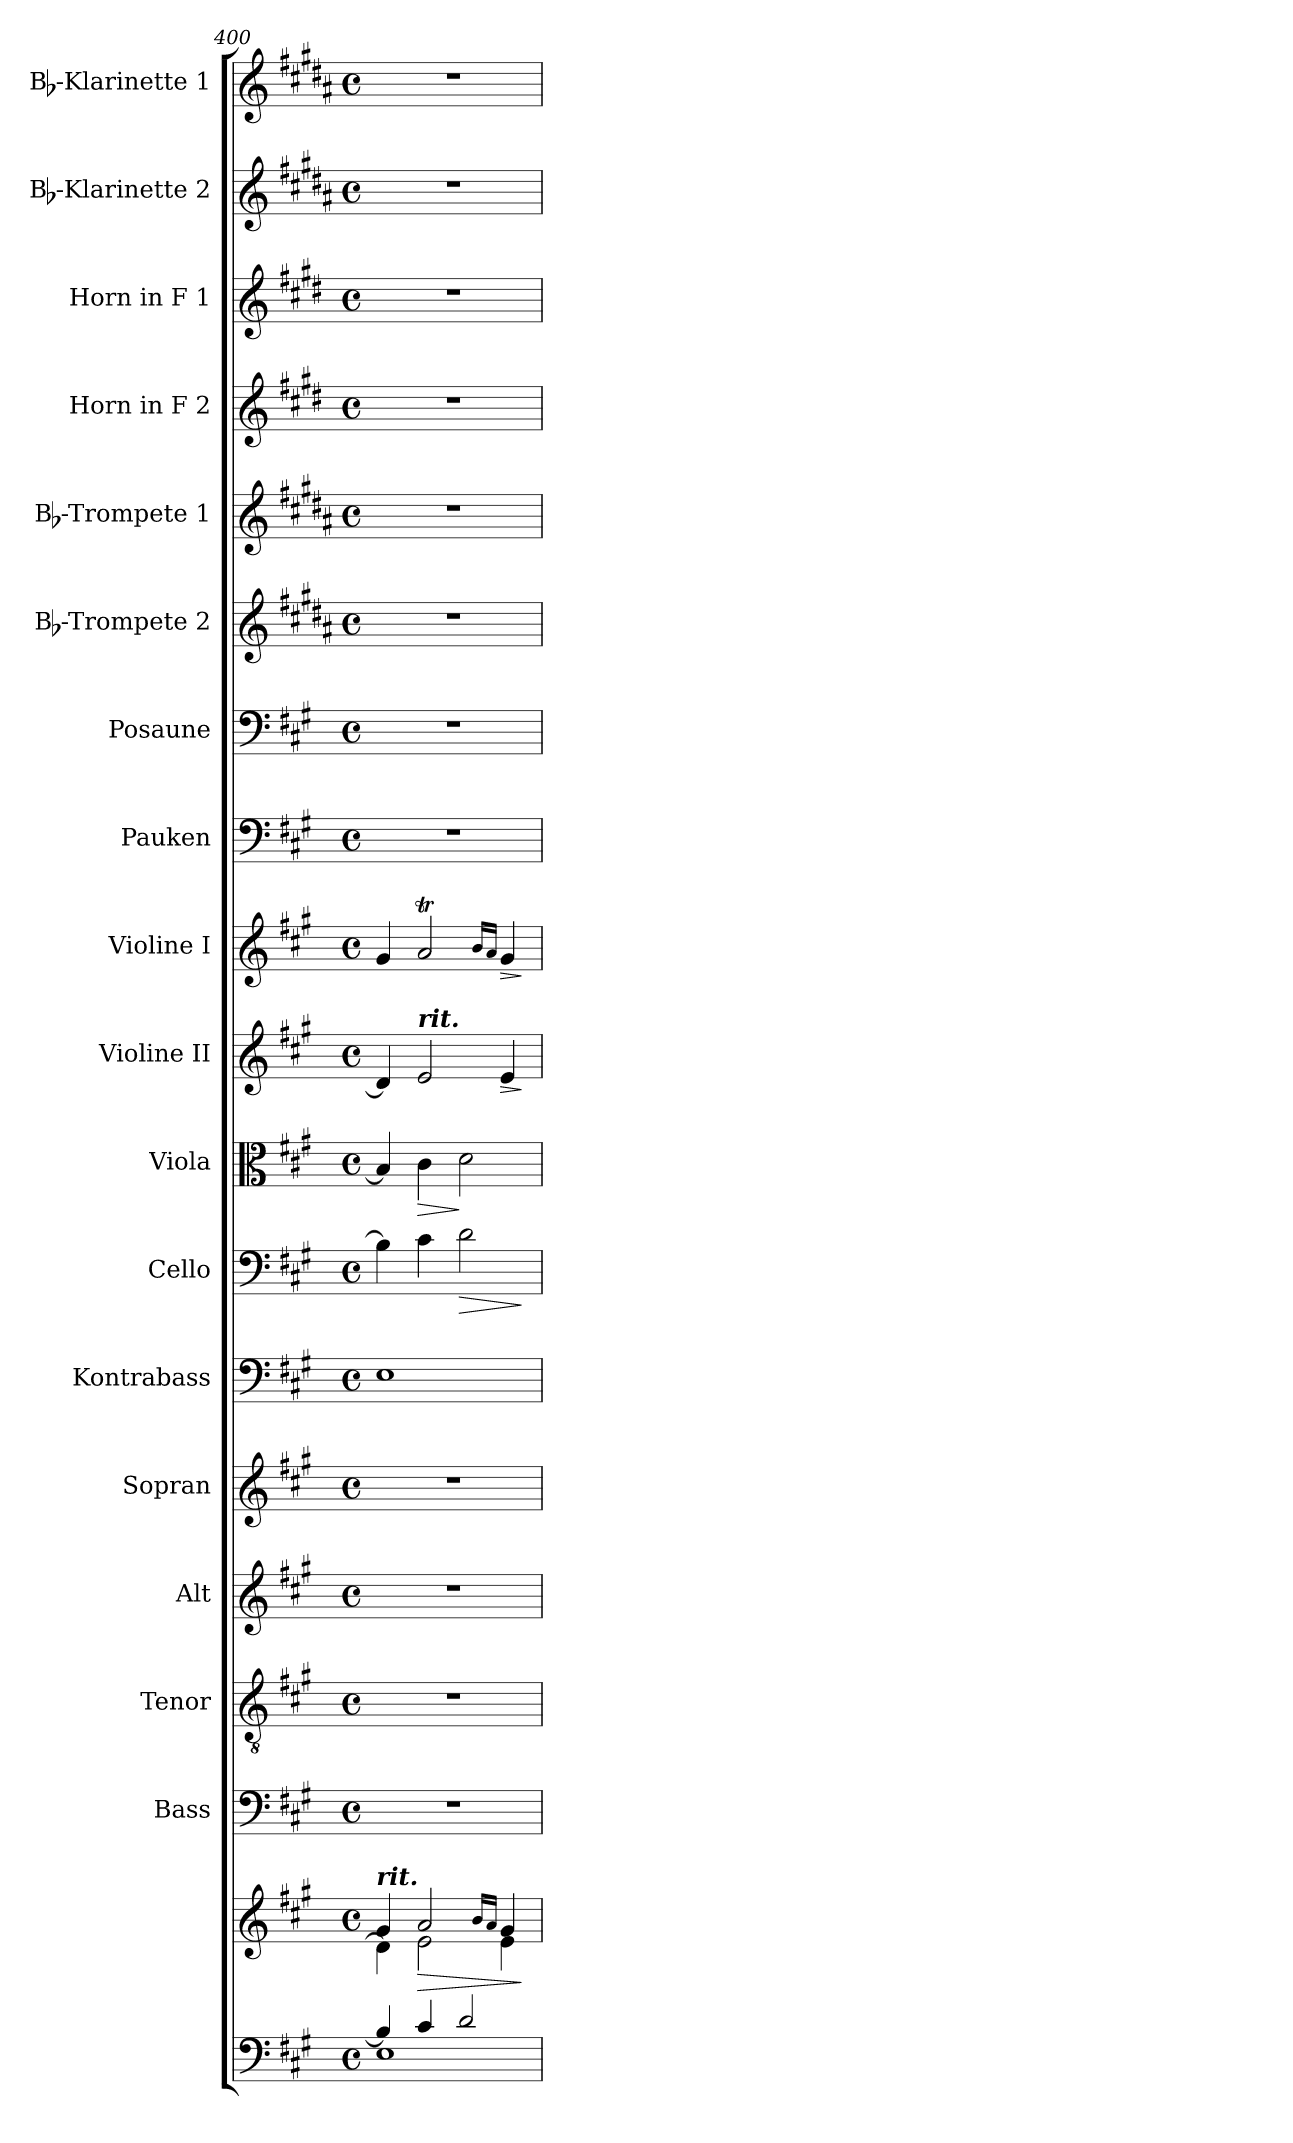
**kern	**kern	**dynam	**kern	**kern	**kern	**kern	**kern	**kern	**dynam	**kern	**dynam	**kern	**dynam	**kern	**dynam	**kern	**kern	**kern	**kern	**kern	**kern	**kern	**kern
*part18	*part18	*part18	*part17	*part16	*part15	*part14	*part13	*part12	*part12	*part11	*part11	*part10	*part10	*part9	*part9	*part8	*part7	*part6	*part5	*part4	*part3	*part2	*part1
*staff19	*staff18	*staff18/19	*staff17	*staff16	*staff15	*staff14	*staff13	*staff12	*staff12	*staff11	*staff11	*staff10	*staff10	*staff9	*staff9	*staff8	*staff7	*staff6	*staff5	*staff4	*staff3	*staff2	*staff1
*	*	*	*I"Bass	*I"Tenor	*I"Alt	*I"Sopran	*I"Kontrabass	*I"Cello	*	*I"Viola	*	*I"Violine II	*	*I"Violine I	*	*I"Pauken	*I"Posaune	*I"Bb-Trompete 2	*I"Bb-Trompete 1	*I"Horn in F 2	*I"Horn in F 1	*I"Bb-Klarinette 2	*I"Bb-Klarinette 1
*	*	*	*I'B.	*I'T.	*I'A.	*I'S.	*I'Kb.	*	*	*I'Vla.	*	*I'Vl. II	*	*I'Vl. I	*	*I'Pk.	*I'Pos.	*I'Bb Trp. 2	*I'Bb Trp. 1	*	*	*I'Bb Kl. 2	*I'Bb Kl. 1
*clefF4	*clefG2	*	*clefF4	*clefGv2	*clefG2	*clefG2	*clefF4	*clefF4	*	*clefC3	*	*clefG2	*	*clefG2	*	*clefF4	*clefF4	*clefG2	*clefG2	*clefG2	*clefG2	*clefG2	*clefG2
*	*	*	*	*	*	*	*ITrd7c12	*	*	*	*	*	*	*	*	*	*	*ITrd1c2	*ITrd1c2	*ITrd4c7	*ITrd4c7	*ITrd1c2	*ITrd1c2
*k[f#c#g#]	*k[f#c#g#]	*	*k[f#c#g#]	*k[f#c#g#]	*k[f#c#g#]	*k[f#c#g#]	*k[f#c#g#]	*k[f#c#g#]	*	*k[f#c#g#]	*	*k[f#c#g#]	*	*k[f#c#g#]	*	*k[f#c#g#]	*k[f#c#g#]	*k[f#c#g#]	*k[f#c#g#]	*k[f#c#g#]	*k[f#c#g#]	*k[f#c#g#]	*k[f#c#g#]
*A:	*A:	*	*A:	*A:	*A:	*A:	*A:	*A:	*	*A:	*	*A:	*	*A:	*	*A:	*A:	*A:	*A:	*A:	*A:	*A:	*A:
*M4/4	*M4/4	*	*M4/4	*M4/4	*M4/4	*M4/4	*M4/4	*M4/4	*	*M4/4	*	*M4/4	*	*M4/4	*	*M4/4	*M4/4	*M4/4	*M4/4	*M4/4	*M4/4	*M4/4	*M4/4
*met(c)	*met(c)	*	*met(c)	*met(c)	*met(c)	*met(c)	*met(c)	*met(c)	*	*met(c)	*	*met(c)	*	*met(c)	*	*met(c)	*met(c)	*met(c)	*met(c)	*met(c)	*met(c)	*met(c)	*met(c)
=400	=400	=400	=400	=400	=400	=400	=400	=400	=400	=400	=400	=400	=400	=400	=400	=400	=400	=400	=400	=400	=400	=400	=400
*^	*^	*	*	*	*	*	*	*	*	*	*	*	*	*	*	*	*	*	*	*	*	*	*
!	!	!LO:TX:a:Bi:t=rit.	!	!	!	!	!	!	!	!	!	!	!	!	!	!	!	!	!	!	!	!	!	!	!
4B/]	1E	4g#/	4d\]	.	1r	1r	1r	1r	1EE	4B\]	.	4B/]	.	4d/]	.	4g#/	.	1r	1r	1r	1r	1r	1r	1r	1r
!	!	!	!	!	!	!	!	!	!	!	!	!	!	!LO:TX:a:Bi:t=rit.	!	!	!	!	!	!	!	!	!	!	!
!	!	!	!	!LO:HP:b	!	!	!	!	!	!	!	!	!LO:HP:b	!	!	!	!	!	!	!	!	!	!	!	!
4c#/	.	2a/	2e\	>	.	.	.	.	.	4c#\	.	4c#\	>	2e/	.	2aT/	.	.	.	.	.	.	.	.	.
!	!	!	!	!	!	!	!	!	!	!	!LO:HP:b	!	!	!	!	!	!	!	!	!	!	!	!	!	!
2d/	.	.	.	.	.	.	.	.	.	2d\	>	2d\	]	.	.	.	.	.	.	.	.	.	.	.	.
.	.	16qb/LL	.	.	.	.	.	.	.	.	.	.	.	.	.	16qb/LL	.	.	.	.	.	.	.	.	.
.	.	16qa/JJ	.	.	.	.	.	.	.	.	.	.	.	.	.	16qa/JJ	.	.	.	.	.	.	.	.	.
!	!	!	!	!	!	!	!	!	!	!	!	!	!	!	!LO:HP:b	!	!LO:HP:b	!	!	!	!	!	!	!	!
.	.	4g#/	4e\	.	.	.	.	.	.	.	.	.	.	4e/	>	4g#/	>	.	.	.	.	.	.	.	.
*v	*v	*	*	*	*	*	*	*	*	*	*	*	*	*	*	*	*	*	*	*	*	*	*	*	*
*	*v	*v	*	*	*	*	*	*	*	*	*	*	*	*	*	*	*	*	*	*	*	*	*	*
.	.	]	.	.	.	.	.	.	]	.	.	.	]	.	]	.	.	.	.	.	.	.	.
=	=	=	=	=	=	=	=	=	=	=	=	=	=	=	=	=	=	=	=	=	=	=	=
*-	*-	*-	*-	*-	*-	*-	*-	*-	*-	*-	*-	*-	*-	*-	*-	*-	*-	*-	*-	*-	*-	*-	*-
